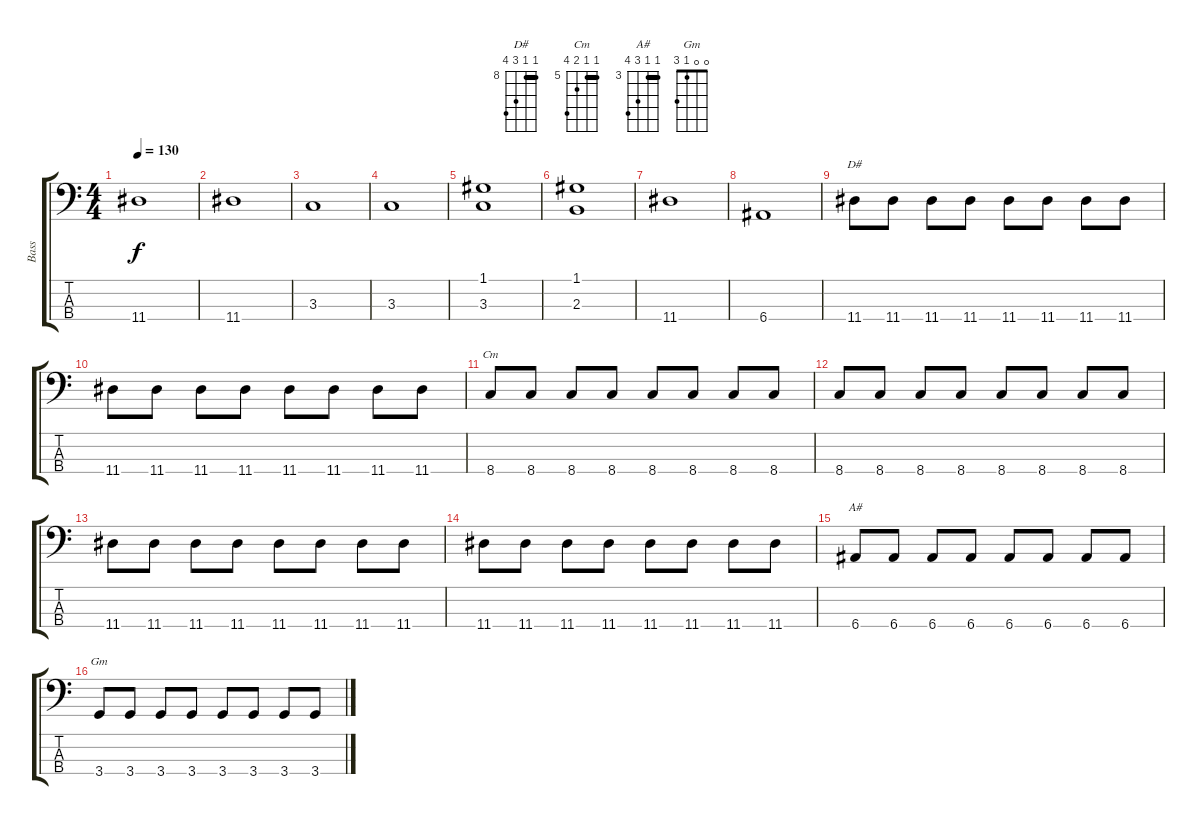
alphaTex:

\track ("Bass" "Bass") {instrument fretlessbass}
\staff {score tabs}
\tuning (G2 D2 A1 E1) {hide}
\chord ("D#" 8 8 10 11) {firstfret 8 barre 8}
\chord ("Cm" 5 5 6 8) {firstfret 5 barre 5}
\chord ("A#" 3 3 5 6) {firstfret 3 barre 3}
\chord ("Gm" 0 0 1 3)
\ts (4 4)
\tempo 130
\clef f4
\ks c
11.4.1{dy f} |
11.4.1 |
3.3.1 |
3.3.1 |
(1.1 3.3).1 |
(1.1 2.3).1 |
11.4.1 |
6.4.1 |
11.4.8{ch "D#"} 11.4.8 11.4.8 11.4.8 11.4.8 11.4.8 11.4.8 11.4.8 |
11.4.8 11.4.8 11.4.8 11.4.8 11.4.8 11.4.8 11.4.8 11.4.8 |
8.4.8{ch "Cm"} 8.4.8 8.4.8 8.4.8 8.4.8 8.4.8 8.4.8 8.4.8 |
8.4.8 8.4.8 8.4.8 8.4.8 8.4.8 8.4.8 8.4.8 8.4.8 |
11.4.8 11.4.8 11.4.8 11.4.8 11.4.8 11.4.8 11.4.8 11.4.8 |
11.4.8 11.4.8 11.4.8 11.4.8 11.4.8 11.4.8 11.4.8 11.4.8 |
6.4.8{ch "A#"} 6.4.8 6.4.8 6.4.8 6.4.8 6.4.8 6.4.8 6.4.8 |
3.4.8{ch "Gm"} 3.4.8 3.4.8 3.4.8 3.4.8 3.4.8 3.4.8 3.4.8
